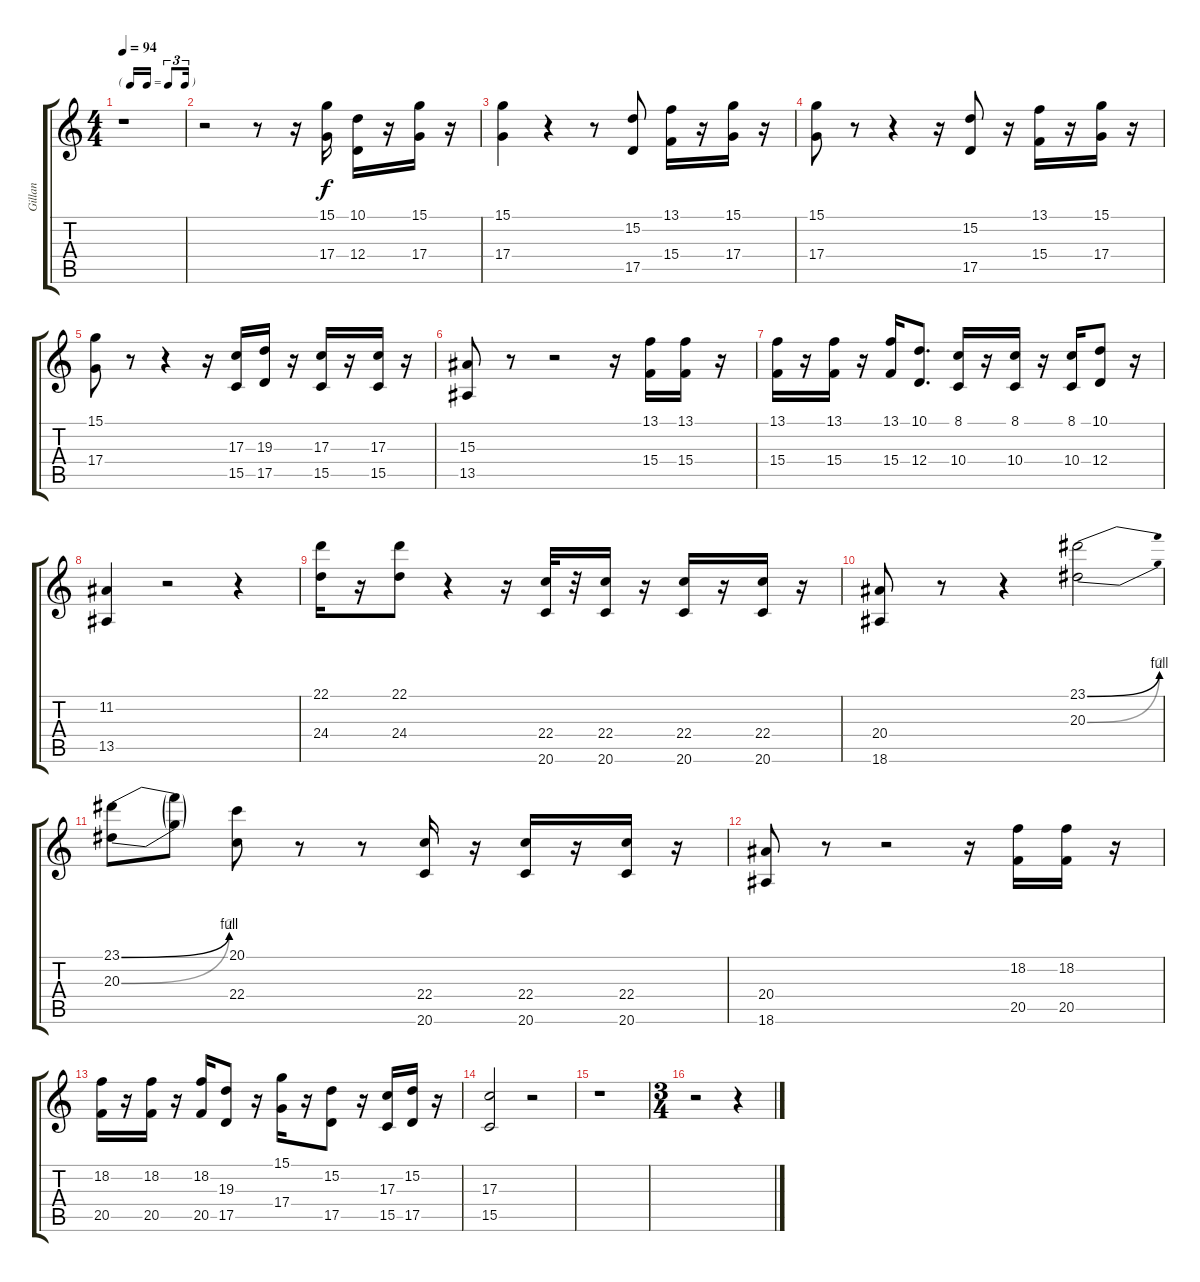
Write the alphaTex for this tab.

\track ("Gillan" "Gillan") {instrument lead6voice}
\staff {score tabs}
\tuning (E4 B3 G3 D3 A2 E2) {hide}
\ts (4 4)
\tf triplet16th
\tempo 94
\clef g2
\ks c
r.1{dy f} |
r.2 r.8 r.16 (15.1 17.4).16 (10.1 12.4).16 r.16 (15.1 17.4).16 r.16 |
(15.1 17.4).4 r.4 r.8 (15.2 17.5).8 (13.1 15.4).16 r.16 (15.1 17.4).16 r.16 |
(15.1 17.4).8 r.8 r.4 r.16 (15.2 17.5).8 r.16 (13.1 15.4).16 r.16 (15.1 17.4).16 r.16 |
(15.1 17.4).8 r.8 r.4 r.16 (17.3 15.5).16 (19.3 17.5).16 r.16 (17.3 15.5).16 r.16 (17.3 15.5).16 r.16 |
(15.3 13.5).8 r.8 r.2 r.16 (13.1 15.4).16 (13.1 15.4).16 r.16 |
(13.1 15.4).16 r.16 (13.1 15.4).16 r.16 (13.1 15.4).16 (10.1 12.4).8{d} (8.1 10.4).16 r.16 (8.1 10.4).16 r.16 (8.1 10.4).16 (10.1 12.4).8 r.16 |
(11.2 13.5).4 r.2 r.4 |
(22.1 24.4).16 r.16 (22.1 24.4).8 r.4 r.16 (22.4 20.6).32 r.32 (22.4 20.6).16 r.16 (22.4 20.6).16 r.16 (22.4 20.6).16 r.16 |
(20.4 18.6).8 r.8 r.4 (23.1{be (bend 0 0 60 4)} 20.3{be (bend 0 0 60 8)}).2 |
(23.1{be (bend 0 0 60 4)} 20.3{be (bend 0 0 60 8)}).8 (23.1{t} 20.3{t}).8 (20.1 22.4).8 r.8 r.8 (22.4 20.6).16 r.16 (22.4 20.6).16 r.16 (22.4 20.6).16 r.16 |
(20.4 18.6).8 r.8 r.2 r.16 (18.2 20.5).16 (18.2 20.5).16 r.16 |
(18.2 20.5).16 r.16 (18.2 20.5).16 r.16 (18.2 20.5).16 (19.3 17.5).8 r.16 (15.1 17.4).16 r.16 (15.2 17.5).8 r.16 (17.3 15.5).16 (15.2 17.5).16 r.16 |
(17.3 15.5).2 r.2 |
r.1 |
\ts (3 4)
r.2 r.4
